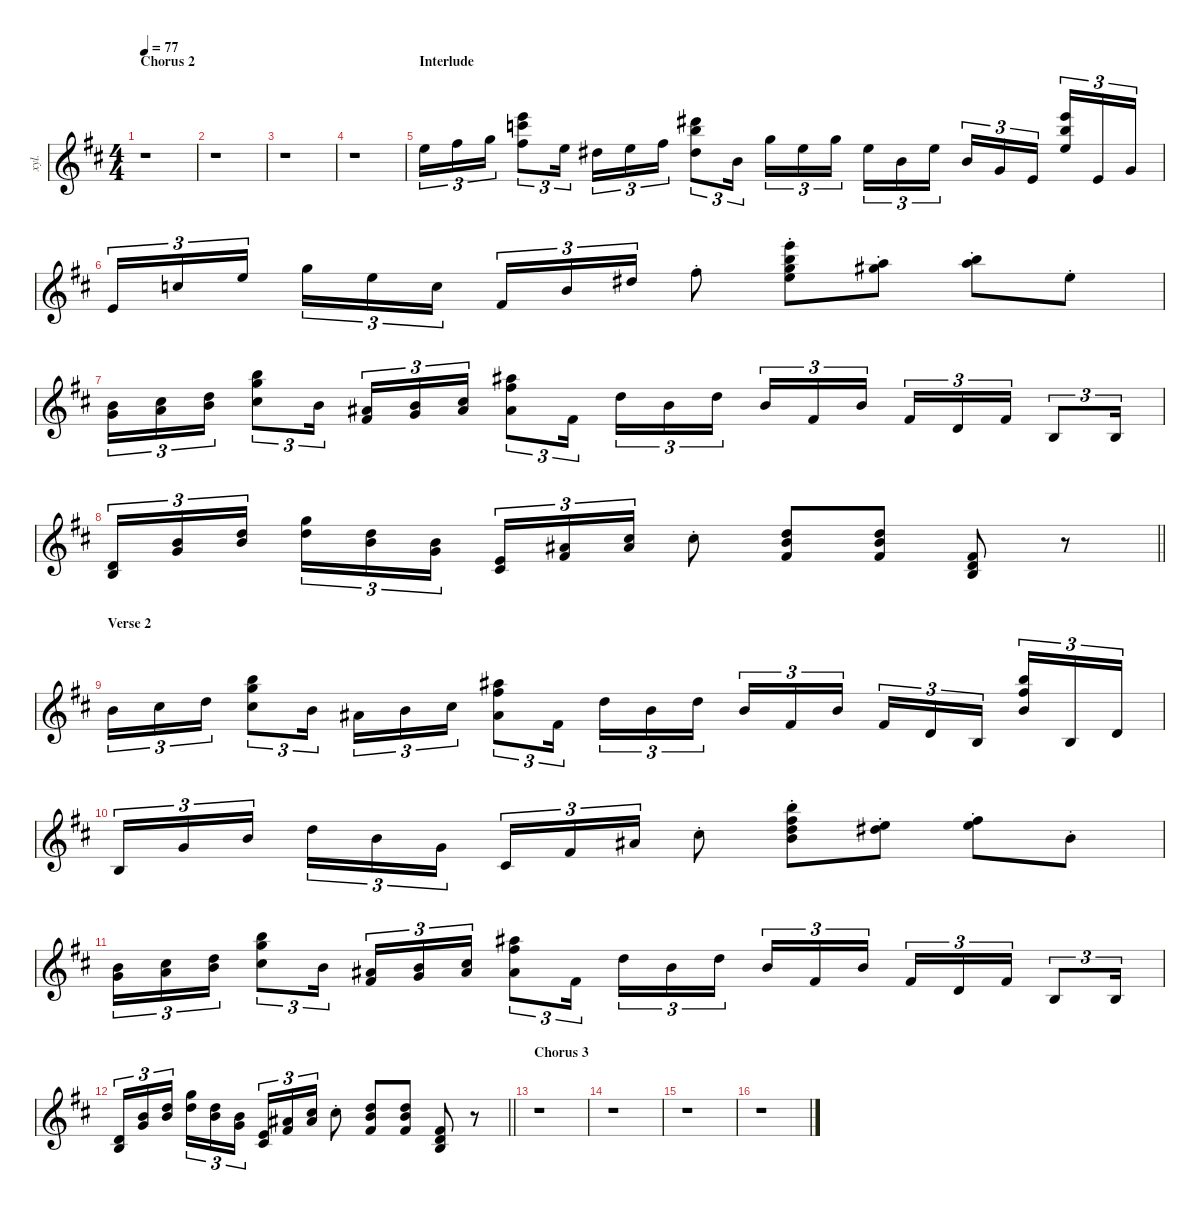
\defaultSystemsLayout 4
\hideDynamics
\bracketExtendMode nobrackets
\otherSystemsTrackNameOrientation horizontal
\track ("Xylophone" "xyl.") {defaultSystemsLayout 4 instrument xylophone}
\staff {score}
\tuning (E4 B3 G3 D3 A2 E2)
\ts (4 4)
\section ("" "Chorus 2")
\tempo 77
\clef g2
\ks bminor
r.1{dy f beam Down} |
r.1{beam Down} |
r.1{beam Down} |
r.1{beam Down} |
\section ("" "Interlude")
12.1{acc forcenatural}.16{tu (3 2) beam Down} 14.1{acc #}.16{tu (3 2) beam Down} 15.1{acc forcenatural}.16{tu (3 2) beam Down} (23.3{acc #} 25.2{acc forcenatural} 24.1{acc forcenatural}).8{tu (3 2) bd 71 beam Down} 12.1{acc forcenatural}.16{tu (3 2) beam Down} 11.1{acc #}.16{tu (3 2) beam Down} 12.1{acc forcenatural}.16{tu (3 2) beam Down} 14.1{acc #}.16{tu (3 2) beam Down} (20.3{acc #} 23.1{acc #} 24.2{acc forcenatural}).8{tu (3 2) bd 70 beam Down} 7.1{acc forcenatural}.16{tu (3 2) beam Down} 15.1{acc forcenatural}.16{tu (3 2) beam Down} 12.1{acc forcenatural}.16{tu (3 2) beam Down} 15.1{acc forcenatural}.16{tu (3 2) beam Down} 12.1{acc forcenatural}.16{tu (3 2) beam Down} 7.1{acc forcenatural}.16{tu (3 2) beam Down} 12.1{acc forcenatural}.16{tu (3 2) beam Down} 7.1{acc forcenatural}.16{tu (3 2) beam Up} 3.1{acc forcenatural}.16{tu (3 2) beam Up} 0.1{acc forcenatural}.16{tu (3 2) beam Up} (24.1{acc forcenatural} 21.3{acc forcenatural} 24.2{acc forcenatural}).16{tu (3 2) bd 60 beam Up} 0.1{acc forcenatural}.16{tu (3 2) beam Up} 3.1{acc forcenatural}.16{tu (3 2) beam Up} |
0.1{acc forcenatural}.16{tu (3 2) beam Up} 8.1{acc forcenatural}.16{tu (3 2) beam Up} 12.1{acc forcenatural}.16{tu (3 2) beam Up} 15.1{acc forcenatural}.16{tu (3 2) beam Down} 12.1{acc forcenatural}.16{tu (3 2) beam Down} 8.1{acc forcenatural}.16{tu (3 2) beam Down} 2.1{acc #}.16{tu (3 2) beam Up} 7.1{acc forcenatural}.16{tu (3 2) beam Up} 11.1{acc #}.16{tu (3 2) beam Up} 14.1{st acc #}.8{beam Down} (26.4{st acc forcenatural} 24.3{st acc forcenatural} 24.2{st acc forcenatural} 24.1{st acc forcenatural}).8{bd 59 beam Down} (17.1{st acc forcenatural} 21.2{st acc #}).8{bd 59 beam Down} (22.2{st acc forcenatural} 19.1{st acc forcenatural}).8{bd 59 beam Down} 12.1{st acc forcenatural}.8{beam Down} |
(7.1{acc forcenatural} 8.2{acc forcenatural}).16{tu (3 2) beam Down} (9.1{acc #} 10.2{acc forcenatural}).16{tu (3 2) beam Down} (10.1{acc forcenatural} 12.2{acc forcenatural}).16{tu (3 2) beam Down} (18.3{acc #} 20.2{acc forcenatural} 19.1{acc forcenatural}).8{tu (3 2) bd 75 beam Down} 7.1{acc forcenatural}.16{tu (3 2) beam Down} (6.1{acc #} 7.2{acc #}).16{tu (3 2) beam Up} (7.1{acc forcenatural} 8.2{acc forcenatural}).16{tu (3 2) beam Up} (9.1{acc #} 11.2{acc #}).16{tu (3 2) beam Up} (15.3{acc #} 18.1{acc #} 19.2{acc #}).8{tu (3 2) bd 75 beam Down} 2.1{acc #}.16{tu (3 2) beam Down} 10.1{acc forcenatural}.16{tu (3 2) beam Down} 7.1{acc forcenatural}.16{tu (3 2) beam Down} 10.1{acc forcenatural}.16{tu (3 2) beam Down} 7.1{acc forcenatural}.16{tu (3 2) beam Up} 2.1{acc #}.16{tu (3 2) beam Up} 7.1{acc forcenatural}.16{tu (3 2) beam Up} 2.1{acc #}.16{tu (3 2) beam Up} 3.2{acc forcenatural}.16{tu (3 2) beam Up} 2.1{acc #}.16{tu (3 2) beam Up} 0.2{acc forcenatural}.8{tu (3 2) beam Up} 0.2{acc forcenatural}.16{tu (3 2) beam Up} |
\barLineRight lightlight
(0.2{acc forcenatural} 7.3{acc forcenatural}).16{tu (3 2) beam Up} (3.1{acc forcenatural} 12.2{acc forcenatural}).16{tu (3 2) beam Up} (7.1{acc forcenatural} 15.2{acc forcenatural}).16{tu (3 2) beam Up} (10.1{acc forcenatural} 20.2{acc forcenatural}).16{tu (3 2) beam Down} (7.1{acc forcenatural} 15.2{acc forcenatural}).16{tu (3 2) beam Down} (3.1{acc forcenatural} 12.2{acc forcenatural}).16{tu (3 2) beam Down} (2.2{acc #} 0.1{acc forcenatural}).16{tu (3 2) beam Up} (2.1{acc #} 11.2{acc #}).16{tu (3 2) beam Up} (6.1{acc #} 14.2{acc #}).16{tu (3 2) beam Up} 9.1{st acc #}.8{beam Down} (11.3{acc #} 12.2{acc forcenatural} 10.1{acc forcenatural}).8{bd 56 beam Up} (10.1{acc forcenatural} 12.2{acc forcenatural} 11.3{acc #}).8{bu 78 beam Up} (2.1{acc #} 4.3{acc forcenatural} 3.2{acc forcenatural}).8{bu 72 beam Up} r.8{beam Up} |
\section ("" "Verse 2")
7.1{acc forcenatural}.16{tu (3 2) beam Down} 9.1{acc #}.16{tu (3 2) beam Down} 10.1{acc forcenatural}.16{tu (3 2) beam Down} (18.3{acc #} 20.2{acc forcenatural} 19.1{acc forcenatural}).8{tu (3 2) bd 75 beam Down} 7.1{acc forcenatural}.16{tu (3 2) beam Down} 6.1{acc #}.16{tu (3 2) beam Down} 7.1{acc forcenatural}.16{tu (3 2) beam Down} 9.1{acc #}.16{tu (3 2) beam Down} (15.3{acc #} 18.1{acc #} 19.2{acc #}).8{tu (3 2) bd 75 beam Down} 2.1{acc #}.16{tu (3 2) beam Down} 10.1{acc forcenatural}.16{tu (3 2) beam Down} 7.1{acc forcenatural}.16{tu (3 2) beam Down} 10.1{acc forcenatural}.16{tu (3 2) beam Down} 7.1{acc forcenatural}.16{tu (3 2) beam Up} 2.1{acc #}.16{tu (3 2) beam Up} 7.1{acc forcenatural}.16{tu (3 2) beam Up} 2.1{acc #}.16{tu (3 2) beam Up} 3.2{acc forcenatural}.16{tu (3 2) beam Up} 0.2{acc forcenatural}.16{tu (3 2) beam Up} (19.1{acc forcenatural} 16.3{acc forcenatural} 19.2{acc #}).16{tu (3 2) bd 60 beam Up} 0.2{acc forcenatural}.16{tu (3 2) beam Up} 3.2{acc forcenatural}.16{tu (3 2) beam Up} |
0.2{acc forcenatural}.16{tu (3 2) beam Up} 3.1{acc forcenatural}.16{tu (3 2) beam Up} 7.1{acc forcenatural}.16{tu (3 2) beam Up} 10.1{acc forcenatural}.16{tu (3 2) beam Down} 7.1{acc forcenatural}.16{tu (3 2) beam Down} 3.1{acc forcenatural}.16{tu (3 2) beam Down} 2.2{acc #}.16{tu (3 2) beam Up} 2.1{acc #}.16{tu (3 2) beam Up} 6.1{acc #}.16{tu (3 2) beam Up} 9.1{st acc #}.8{beam Down} (21.4{st acc forcenatural} 19.3{st acc forcenatural} 19.2{st acc #} 19.1{st acc forcenatural}).8{bd 59 beam Down} (16.2{st acc #} 12.1{st acc forcenatural}).8{bd 58 beam Down} (17.2{st acc forcenatural} 14.1{st acc #}).8{bd 57 beam Down} 7.1{st acc forcenatural}.8{beam Down} |
(7.1{acc forcenatural} 8.2{acc forcenatural}).16{tu (3 2) beam Down} (9.1{acc #} 10.2{acc forcenatural}).16{tu (3 2) beam Down} (10.1{acc forcenatural} 12.2{acc forcenatural}).16{tu (3 2) beam Down} (18.3{acc #} 20.2{acc forcenatural} 19.1{acc forcenatural}).8{tu (3 2) bd 75 beam Down} 7.1{acc forcenatural}.16{tu (3 2) beam Down} (6.1{acc #} 7.2{acc #}).16{tu (3 2) beam Up} (7.1{acc forcenatural} 8.2{acc forcenatural}).16{tu (3 2) beam Up} (9.1{acc #} 11.2{acc #}).16{tu (3 2) beam Up} (15.3{acc #} 18.1{acc #} 19.2{acc #}).8{tu (3 2) bd 75 beam Down} 2.1{acc #}.16{tu (3 2) beam Down} 10.1{acc forcenatural}.16{tu (3 2) beam Down} 7.1{acc forcenatural}.16{tu (3 2) beam Down} 10.1{acc forcenatural}.16{tu (3 2) beam Down} 7.1{acc forcenatural}.16{tu (3 2) beam Up} 2.1{acc #}.16{tu (3 2) beam Up} 7.1{acc forcenatural}.16{tu (3 2) beam Up} 2.1{acc #}.16{tu (3 2) beam Up} 3.2{acc forcenatural}.16{tu (3 2) beam Up} 2.1{acc #}.16{tu (3 2) beam Up} 0.2{acc forcenatural}.8{tu (3 2) beam Up} 0.2{acc forcenatural}.16{tu (3 2) beam Up} |
\barLineRight lightlight
(0.2{acc forcenatural} 7.3{acc forcenatural}).16{tu (3 2) beam Up} (3.1{acc forcenatural} 12.2{acc forcenatural}).16{tu (3 2) beam Up} (7.1{acc forcenatural} 15.2{acc forcenatural}).16{tu (3 2) beam Up} (10.1{acc forcenatural} 20.2{acc forcenatural}).16{tu (3 2) beam Down} (7.1{acc forcenatural} 15.2{acc forcenatural}).16{tu (3 2) beam Down} (3.1{acc forcenatural} 12.2{acc forcenatural}).16{tu (3 2) beam Down} (2.2{acc #} 0.1{acc forcenatural}).16{tu (3 2) beam Up} (2.1{acc #} 11.2{acc #}).16{tu (3 2) beam Up} (6.1{acc #} 14.2{acc #}).16{tu (3 2) beam Up} 9.1{st acc #}.8{beam Down} (11.3{acc #} 12.2{acc forcenatural} 10.1{acc forcenatural}).8{bd 56 beam Up} (10.1{acc forcenatural} 12.2{acc forcenatural} 11.3{acc #}).8{bu 78 beam Up} (2.1{acc #} 4.3{acc forcenatural} 3.2{acc forcenatural}).8{bu 72 beam Up} r.8{beam Up} |
\section ("" "Chorus 3")
r.1{beam Down} |
r.1{beam Down} |
r.1{beam Down} |
r.1{beam Down}
